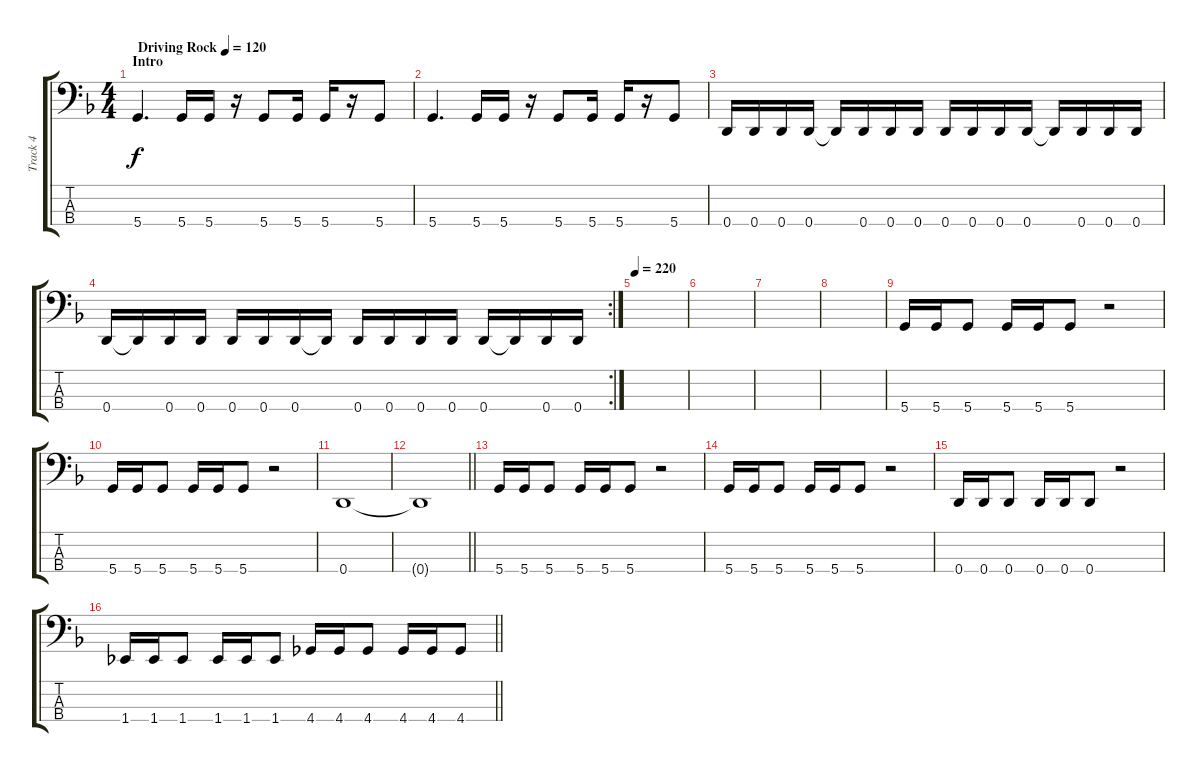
\track ("Track 4" "Track 4") {instrument electricbassfinger}
\staff {score tabs}
\tuning (G2 D2 A1 D1) {hide}
\ts (4 4)
\section ("" "Intro")
\tempo (120 "Driving Rock")
\clef f4
\ks dminor
5.4.4{d dy f instrument electricbassfinger} 5.4.16 5.4.16 r.16 5.4.8 5.4.16 5.4.16 r.16 5.4.8 |
5.4.4{d} 5.4.16 5.4.16 r.16 5.4.8 5.4.16 5.4.16 r.16 5.4.8 |
0.4.16 0.4.16 0.4.16 0.4.16 0.4{t}.16 0.4.16 0.4.16 0.4.16 0.4.16 0.4.16 0.4.16 0.4.16 0.4{t}.16 0.4.16 0.4.16 0.4.16 |
\rc 2
0.4.16 0.4{t}.16 0.4.16 0.4.16 0.4.16 0.4.16 0.4.16 0.4{t}.16 0.4.16 0.4.16 0.4.16 0.4.16 0.4.16 0.4{t}.16 0.4.16 0.4.16 |
\tempo 220
|
|
|
|
5.4.16 5.4.16 5.4.8 5.4.16 5.4.16 5.4.8 r.2 |
5.4.16 5.4.16 5.4.8 5.4.16 5.4.16 5.4.8 r.2 |
0.4.1 |
\barLineRight lightlight
0.4{t}.1 |
5.4.16 5.4.16 5.4.8 5.4.16 5.4.16 5.4.8 r.2 |
5.4.16 5.4.16 5.4.8 5.4.16 5.4.16 5.4.8 r.2 |
0.4.16 0.4.16 0.4.8 0.4.16 0.4.16 0.4.8 r.2 |
\barLineRight lightlight
1.4.16 1.4.16 1.4.8 1.4.16 1.4.16 1.4.8 4.4.16 4.4.16 4.4.8 4.4.16 4.4.16 4.4.8
